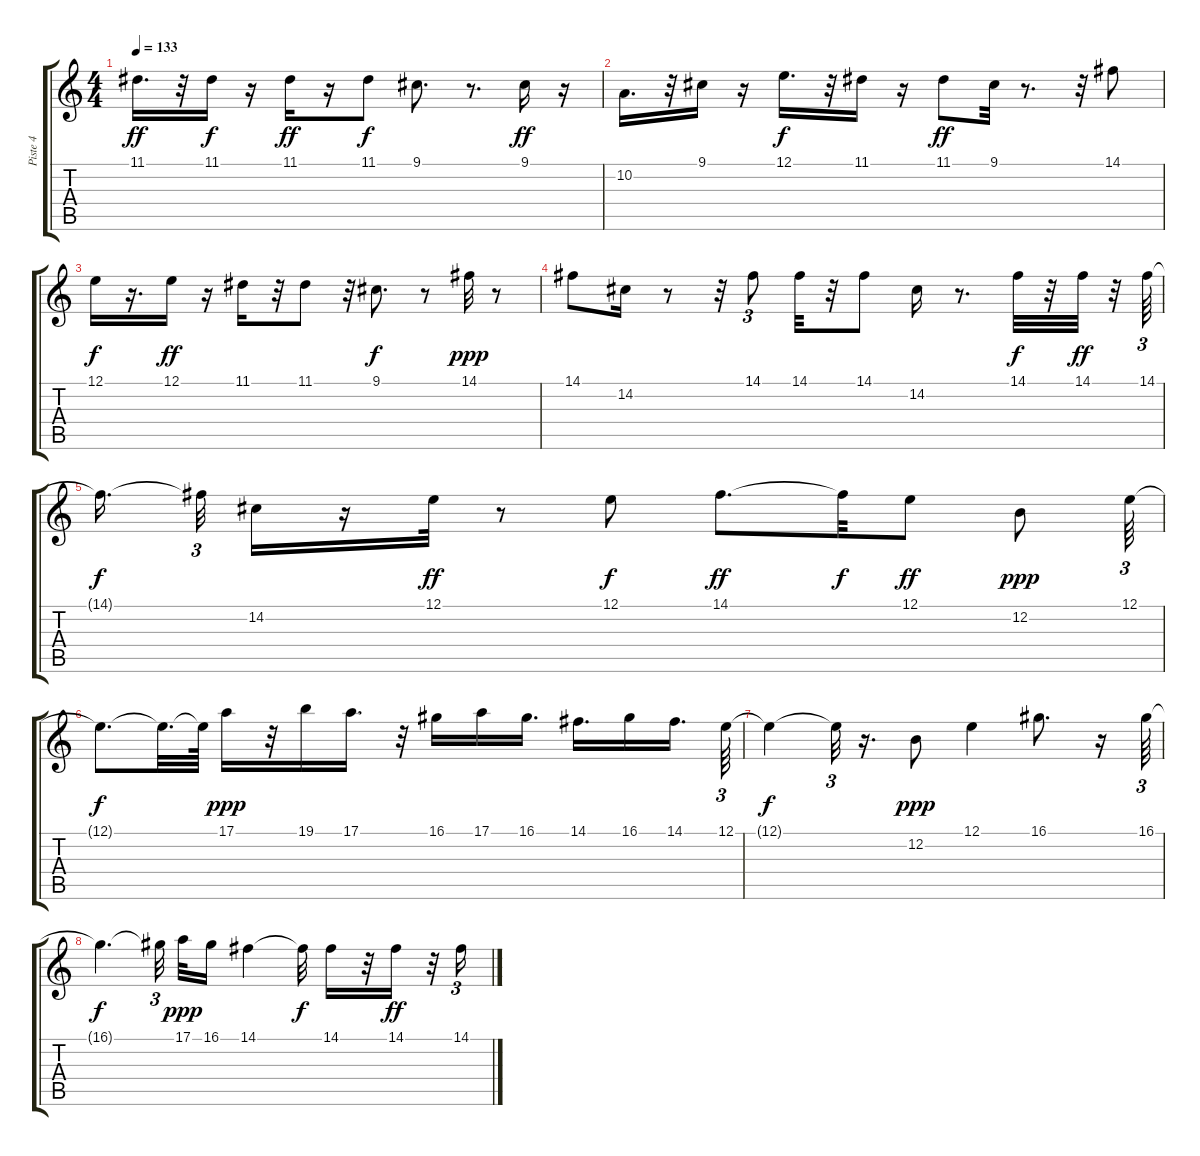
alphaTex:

\track ("Piste 4" "Piste 4") {instrument lead3calliope}
\staff {score tabs}
\tuning (E4 B3 G3 D3 A2 E2) {hide}
\ts (4 4)
\tempo 133
\clef g2
\ks c
11.1.16{d dy ff} r.32 11.1.16{dy f} r.16 11.1.16{dy ff} r.16 11.1.8{dy f} 9.1.8{d} r.8{d} 9.1.16{dy ff} r.16 |
10.2.16{d} r.32 9.1.16 r.16 12.1.16{d dy f} r.32 11.1.16 r.16 11.1.8{dy ff} 9.1.32 r.8{d} r.32 14.1.8 |
12.1.16{dy f} r.16{d} 12.1.16{dy ff} r.16 11.1.16 r.32 11.1.8 r.32 9.1.8{d dy f} r.8 14.1.32{dy ppp} r.8 |
14.1.8 14.2.16 r.8 r.32 14.1.8{tu (3 2)} 14.1.32 r.32 14.1.8 14.2.16 r.8{d} 14.1.32{dy f} r.32 14.1.32{dy ff} r.32 14.1.64{tu (3 2)} |
14.1{t}.16{d dy f} 14.1{t}.32{tu (3 2)} 14.2.16 r.16 12.1.32{dy ff} r.8 12.1.8{dy f} 14.1.8{d dy ff} 14.1{t}.32{dy f} 12.1.8{dy ff} 12.2.8{dy ppp} 12.1.64{tu (3 2)} |
12.1{t}.8{d dy f} 12.1{t}.32{d} 12.1{t}.64 17.1.16{dy ppp} r.32 19.1.16 17.1.16{d} r.32 16.1.16 17.1.16 16.1.16{d} 14.1.16{d} 16.1.16 14.1.16{d} 12.1.64{tu (3 2)} |
12.1{t}.4{dy f} 12.1{t}.32{tu (3 2)} r.16{d} 12.2.8{dy ppp} 12.1.4 16.1.8{d} r.16 16.1.64{tu (3 2)} |
16.1{t}.4{d dy f} 16.1{t}.32{tu (3 2)} 17.1.32{dy ppp} 16.1.16 14.1.4 14.1{t}.32{dy f} 14.1.16 r.32 14.1.16{dy ff} r.32 14.1.16{tu (3 2)}
